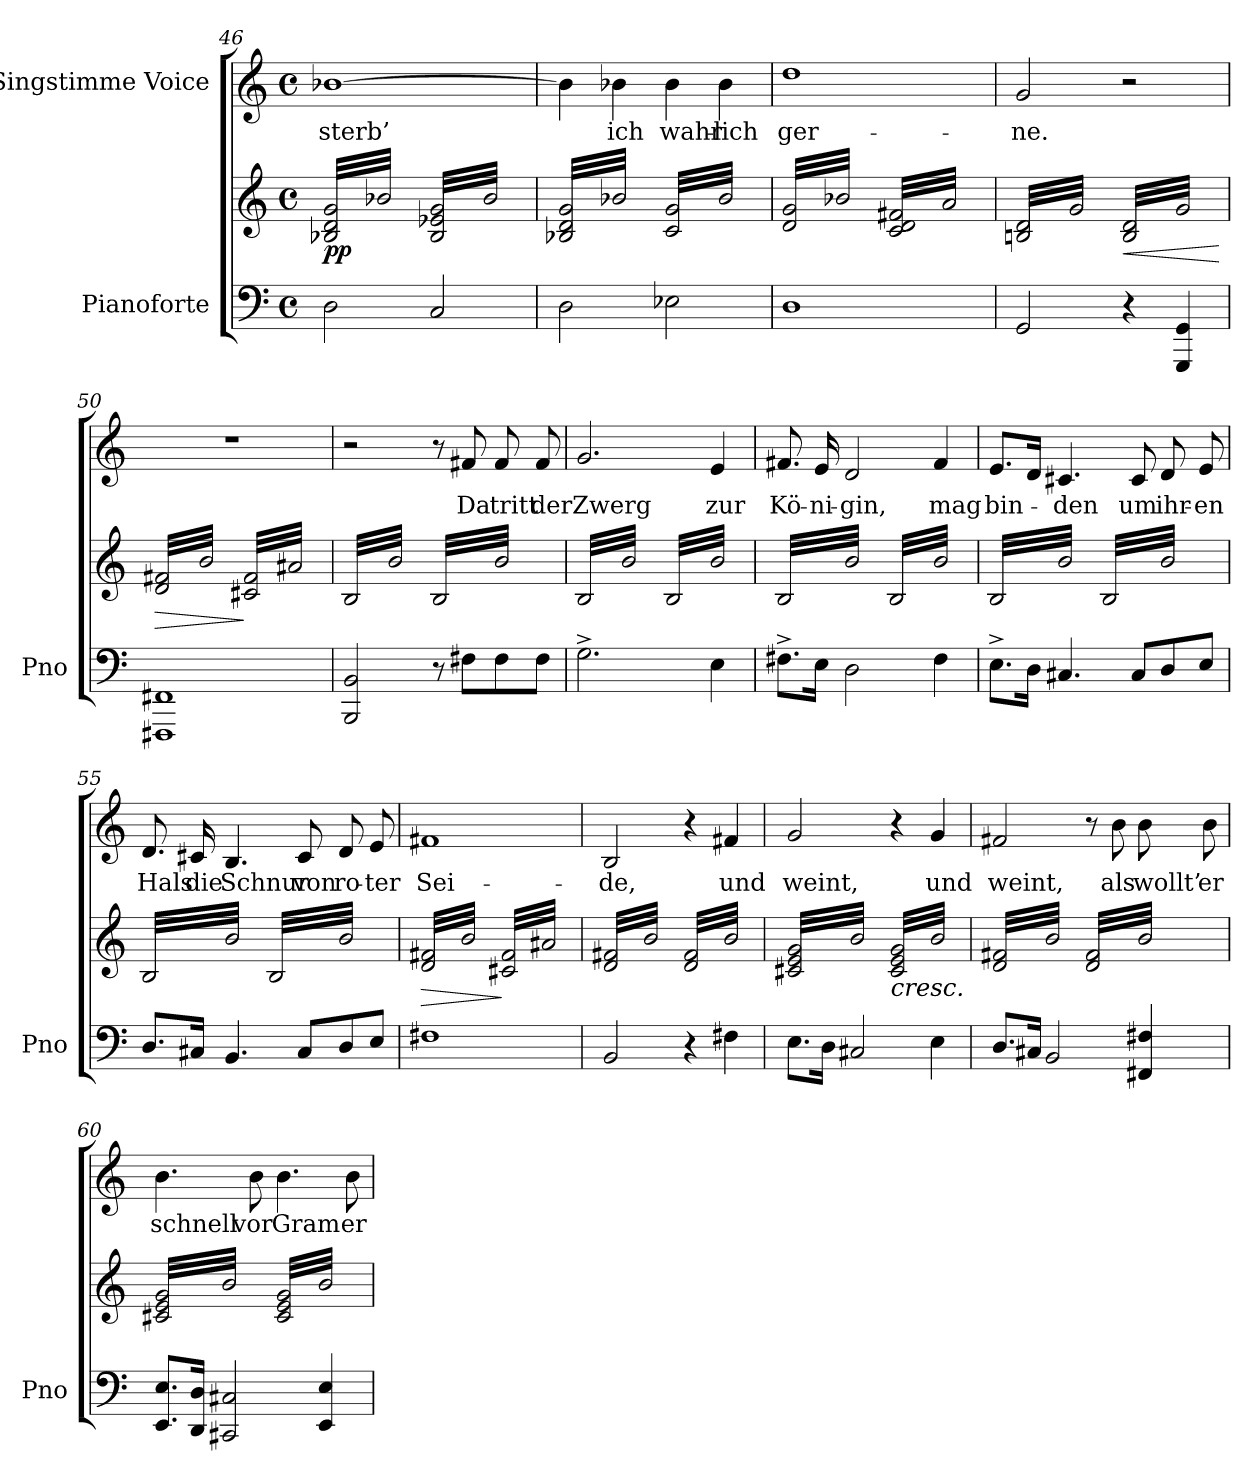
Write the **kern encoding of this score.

**kern	**kern	**dynam	**kern	**text
*part2	*part2	*part2	*part1	*part1
*staff3	*staff2	*staff2/3	*staff1	*staff1
*I"Pianoforte	*	*	*I"Singstimme Voice	*
*I'Pno	*	*	*	*
*clefF4	*clefG2	*	*clefG2	*
*k[]	*k[]	*	*k[]	*
*M4/4	*M4/4	*	*M4/4	*
*met(c)	*met(c)	*	*met(c)	*
=46	=46	=46	=46	=46
!	!	!LO:DY:b	!	!
*	*tremolo	*	*	*
2D\	32B-X/ 32d/ 32g/LLL	pp	[1b-X	sterb’
.	32b-X/	.	.	.
.	32B-X/ 32d/ 32g/	.	.	.
.	32b-X/	.	.	.
.	32B-X/ 32d/ 32g/	.	.	.
.	32b-X/	.	.	.
.	32B-X/ 32d/ 32g/	.	.	.
.	32b-X/	.	.	.
.	32B-X/ 32d/ 32g/	.	.	.
.	32b-X/	.	.	.
.	32B-X/ 32d/ 32g/	.	.	.
.	32b-X/	.	.	.
.	32B-X/ 32d/ 32g/	.	.	.
.	32b-X/	.	.	.
.	32B-X/ 32d/ 32g/	.	.	.
.	32b-X/JJJ	.	.	.
2C/	32B-/ 32e-X/ 32g/LLL	.	.	.
.	32b-/	.	.	.
.	32B-/ 32e-X/ 32g/	.	.	.
.	32b-/	.	.	.
.	32B-/ 32e-X/ 32g/	.	.	.
.	32b-/	.	.	.
.	32B-/ 32e-X/ 32g/	.	.	.
.	32b-/	.	.	.
.	32B-/ 32e-X/ 32g/	.	.	.
.	32b-/	.	.	.
.	32B-/ 32e-X/ 32g/	.	.	.
.	32b-/	.	.	.
.	32B-/ 32e-X/ 32g/	.	.	.
.	32b-/	.	.	.
.	32B-/ 32e-X/ 32g/	.	.	.
.	32b-/JJJ	.	.	.
=47	=47	=47	=47	=47
2D\	32B-X/ 32d/ 32g/LLL	.	4b-\]	.
.	32b-X/	.	.	.
.	32B-X/ 32d/ 32g/	.	.	.
.	32b-X/	.	.	.
.	32B-X/ 32d/ 32g/	.	.	.
.	32b-X/	.	.	.
.	32B-X/ 32d/ 32g/	.	.	.
.	32b-X/	.	.	.
.	32B-X/ 32d/ 32g/	.	4b-X\	ich
.	32b-X/	.	.	.
.	32B-X/ 32d/ 32g/	.	.	.
.	32b-X/	.	.	.
.	32B-X/ 32d/ 32g/	.	.	.
.	32b-X/	.	.	.
.	32B-X/ 32d/ 32g/	.	.	.
.	32b-X/JJJ	.	.	.
2E-X\	32c/ 32g/LLL	.	4b-\	wahr-
.	32b-/	.	.	.
.	32c/ 32g/	.	.	.
.	32b-/	.	.	.
.	32c/ 32g/	.	.	.
.	32b-/	.	.	.
.	32c/ 32g/	.	.	.
.	32b-/	.	.	.
.	32c/ 32g/	.	4b-\	-lich
.	32b-/	.	.	.
.	32c/ 32g/	.	.	.
.	32b-/	.	.	.
.	32c/ 32g/	.	.	.
.	32b-/	.	.	.
.	32c/ 32g/	.	.	.
.	32b-/JJJ	.	.	.
=48	=48	=48	=48	=48
1D	32d/ 32g/LLL	.	1dd	ger-
.	32b-X/	.	.	.
.	32d/ 32g/	.	.	.
.	32b-X/	.	.	.
.	32d/ 32g/	.	.	.
.	32b-X/	.	.	.
.	32d/ 32g/	.	.	.
.	32b-X/	.	.	.
.	32d/ 32g/	.	.	.
.	32b-X/	.	.	.
.	32d/ 32g/	.	.	.
.	32b-X/	.	.	.
.	32d/ 32g/	.	.	.
.	32b-X/	.	.	.
.	32d/ 32g/	.	.	.
.	32b-X/JJJ	.	.	.
.	32c/ 32d/ 32f#X/LLL	.	.	.
.	32a/	.	.	.
.	32c/ 32d/ 32f#X/	.	.	.
.	32a/	.	.	.
.	32c/ 32d/ 32f#X/	.	.	.
.	32a/	.	.	.
.	32c/ 32d/ 32f#X/	.	.	.
.	32a/	.	.	.
.	32c/ 32d/ 32f#X/	.	.	.
.	32a/	.	.	.
.	32c/ 32d/ 32f#X/	.	.	.
.	32a/	.	.	.
.	32c/ 32d/ 32f#X/	.	.	.
.	32a/	.	.	.
.	32c/ 32d/ 32f#X/	.	.	.
.	32a/JJJ	.	.	.
=49	=49	=49	=49	=49
2GG/	32Bn/ 32d/LLL	.	2g/	-ne.
.	32g/	.	.	.
.	32Bn/ 32d/	.	.	.
.	32g/	.	.	.
.	32Bn/ 32d/	.	.	.
.	32g/	.	.	.
.	32Bn/ 32d/	.	.	.
.	32g/	.	.	.
.	32Bn/ 32d/	.	.	.
.	32g/	.	.	.
.	32Bn/ 32d/	.	.	.
.	32g/	.	.	.
.	32Bn/ 32d/	.	.	.
.	32g/	.	.	.
.	32Bn/ 32d/	.	.	.
.	32g/JJJ	.	.	.
!	!	!LO:HP:b	!	!
4r	32B/ 32d/LLL	<	2r	.
.	32g/	.	.	.
.	32B/ 32d/	.	.	.
.	32g/	.	.	.
.	32B/ 32d/	.	.	.
.	32g/	.	.	.
.	32B/ 32d/	.	.	.
.	32g/	.	.	.
4GGG/ 4GG/	32B/ 32d/	.	.	.
.	32g/	.	.	.
.	32B/ 32d/	.	.	.
.	32g/	.	.	.
.	32B/ 32d/	.	.	.
.	32g/	.	.	.
.	32B/ 32d/	.	.	.
.	32g/JJJ	.	.	.
.	.	[	.	.
=50	=50	=50	=50	=50
!	!	!LO:HP:b	!	!
1FFF#X 1FF#X	32d/ 32f#X/LLL	>	1r	.
.	32b/	.	.	.
.	32d/ 32f#X/	.	.	.
.	32b/	.	.	.
.	32d/ 32f#X/	.	.	.
.	32b/	.	.	.
.	32d/ 32f#X/	.	.	.
.	32b/	.	.	.
.	32d/ 32f#X/	.	.	.
.	32b/	.	.	.
.	32d/ 32f#X/	.	.	.
.	32b/	.	.	.
.	32d/ 32f#X/	.	.	.
.	32b/	.	.	.
.	32d/ 32f#X/	.	.	.
.	32b/JJJ	.	.	.
.	32c#X/ 32f#/LLL	]	.	.
.	32a#X/	.	.	.
.	32c#X/ 32f#/	.	.	.
.	32a#X/	.	.	.
.	32c#X/ 32f#/	.	.	.
.	32a#X/	.	.	.
.	32c#X/ 32f#/	.	.	.
.	32a#X/	.	.	.
.	32c#X/ 32f#/	.	.	.
.	32a#X/	.	.	.
.	32c#X/ 32f#/	.	.	.
.	32a#X/	.	.	.
.	32c#X/ 32f#/	.	.	.
.	32a#X/	.	.	.
.	32c#X/ 32f#/	.	.	.
.	32a#X/JJJ	.	.	.
=51	=51	=51	=51	=51
2BBB/ 2BB/	32B/LLL	.	2r	.
.	32b/	.	.	.
.	32B/	.	.	.
.	32b/	.	.	.
.	32B/	.	.	.
.	32b/	.	.	.
.	32B/	.	.	.
.	32b/	.	.	.
.	32B/	.	.	.
.	32b/	.	.	.
.	32B/	.	.	.
.	32b/	.	.	.
.	32B/	.	.	.
.	32b/	.	.	.
.	32B/	.	.	.
.	32b/JJJ	.	.	.
8r	32B/LLL	.	8r	.
.	32b/	.	.	.
.	32B/	.	.	.
.	32b/	.	.	.
8F#X\L	32B/	.	8f#X/	Da
.	32b/	.	.	.
.	32B/	.	.	.
.	32b/	.	.	.
8F#\	32B/	.	8f#/	tritt
.	32b/	.	.	.
.	32B/	.	.	.
.	32b/	.	.	.
8F#\J	32B/	.	8f#/	der
.	32b/	.	.	.
.	32B/	.	.	.
.	32b/JJJ	.	.	.
=52	=52	=52	=52	=52
2.G^\	32B/LLL	.	2.g/	Zwerg
.	32b/	.	.	.
.	32B/	.	.	.
.	32b/	.	.	.
.	32B/	.	.	.
.	32b/	.	.	.
.	32B/	.	.	.
.	32b/	.	.	.
.	32B/	.	.	.
.	32b/	.	.	.
.	32B/	.	.	.
.	32b/	.	.	.
.	32B/	.	.	.
.	32b/	.	.	.
.	32B/	.	.	.
.	32b/JJJ	.	.	.
.	32B/LLL	.	.	.
.	32b/	.	.	.
.	32B/	.	.	.
.	32b/	.	.	.
.	32B/	.	.	.
.	32b/	.	.	.
.	32B/	.	.	.
.	32b/	.	.	.
4E\	32B/	.	4e/	zur
.	32b/	.	.	.
.	32B/	.	.	.
.	32b/	.	.	.
.	32B/	.	.	.
.	32b/	.	.	.
.	32B/	.	.	.
.	32b/JJJ	.	.	.
=53	=53	=53	=53	=53
8.F#X^\L	32B/LLL	.	8.f#X/	Kö-
.	32b/	.	.	.
.	32B/	.	.	.
.	32b/	.	.	.
.	32B/	.	.	.
.	32b/	.	.	.
16E\Jk	32B/	.	16e/	-ni-
.	32b/	.	.	.
2D\	32B/	.	2d/	-gin,
.	32b/	.	.	.
.	32B/	.	.	.
.	32b/	.	.	.
.	32B/	.	.	.
.	32b/	.	.	.
.	32B/	.	.	.
.	32b/JJJ	.	.	.
.	32B/LLL	.	.	.
.	32b/	.	.	.
.	32B/	.	.	.
.	32b/	.	.	.
.	32B/	.	.	.
.	32b/	.	.	.
.	32B/	.	.	.
.	32b/	.	.	.
4F#\	32B/	.	4f#/	mag
.	32b/	.	.	.
.	32B/	.	.	.
.	32b/	.	.	.
.	32B/	.	.	.
.	32b/	.	.	.
.	32B/	.	.	.
.	32b/JJJ	.	.	.
=54	=54	=54	=54	=54
8.E^\L	32B/LLL	.	8.e/L	bin-
.	32b/	.	.	.
.	32B/	.	.	.
.	32b/	.	.	.
.	32B/	.	.	.
.	32b/	.	.	.
16D\Jk	32B/	.	16d/Jk	.
.	32b/	.	.	.
4.C#X/	32B/	.	4.c#X/	-den
.	32b/	.	.	.
.	32B/	.	.	.
.	32b/	.	.	.
.	32B/	.	.	.
.	32b/	.	.	.
.	32B/	.	.	.
.	32b/JJJ	.	.	.
.	32B/LLL	.	.	.
.	32b/	.	.	.
.	32B/	.	.	.
.	32b/	.	.	.
8C#/L	32B/	.	8c#/	um
.	32b/	.	.	.
.	32B/	.	.	.
.	32b/	.	.	.
8D/	32B/	.	8d/	ihr-
.	32b/	.	.	.
.	32B/	.	.	.
.	32b/	.	.	.
8E/J	32B/	.	8e/	-en
.	32b/	.	.	.
.	32B/	.	.	.
.	32b/JJJ	.	.	.
=55	=55	=55	=55	=55
8.D/L	32B/LLL	.	8.d/	Hals
.	32b/	.	.	.
.	32B/	.	.	.
.	32b/	.	.	.
.	32B/	.	.	.
.	32b/	.	.	.
16C#X/Jk	32B/	.	16c#X/	die
.	32b/	.	.	.
4.BB/	32B/	.	4.B/	Schnur
.	32b/	.	.	.
.	32B/	.	.	.
.	32b/	.	.	.
.	32B/	.	.	.
.	32b/	.	.	.
.	32B/	.	.	.
.	32b/JJJ	.	.	.
.	32B/LLL	.	.	.
.	32b/	.	.	.
.	32B/	.	.	.
.	32b/	.	.	.
8C#/L	32B/	.	8c#/	von
.	32b/	.	.	.
.	32B/	.	.	.
.	32b/	.	.	.
8D/	32B/	.	8d/	ro-
.	32b/	.	.	.
.	32B/	.	.	.
.	32b/	.	.	.
8E/J	32B/	.	8e/	-ter
.	32b/	.	.	.
.	32B/	.	.	.
.	32b/JJJ	.	.	.
=56	=56	=56	=56	=56
!	!	!LO:HP:b	!	!
1F#X	32d/ 32f#X/LLL	>	1f#X	Sei-
.	32b/	.	.	.
.	32d/ 32f#X/	.	.	.
.	32b/	.	.	.
.	32d/ 32f#X/	.	.	.
.	32b/	.	.	.
.	32d/ 32f#X/	.	.	.
.	32b/	.	.	.
.	32d/ 32f#X/	.	.	.
.	32b/	.	.	.
.	32d/ 32f#X/	.	.	.
.	32b/	.	.	.
.	32d/ 32f#X/	.	.	.
.	32b/	.	.	.
.	32d/ 32f#X/	.	.	.
.	32b/JJJ	.	.	.
.	32c#X/ 32f#/LLL	]	.	.
.	32a#X/	.	.	.
.	32c#X/ 32f#/	.	.	.
.	32a#X/	.	.	.
.	32c#X/ 32f#/	.	.	.
.	32a#X/	.	.	.
.	32c#X/ 32f#/	.	.	.
.	32a#X/	.	.	.
.	32c#X/ 32f#/	.	.	.
.	32a#X/	.	.	.
.	32c#X/ 32f#/	.	.	.
.	32a#X/	.	.	.
.	32c#X/ 32f#/	.	.	.
.	32a#X/	.	.	.
.	32c#X/ 32f#/	.	.	.
.	32a#X/JJJ	.	.	.
=57	=57	=57	=57	=57
2BB/	32d/ 32f#X/LLL	.	2B/	-de,
.	32b/	.	.	.
.	32d/ 32f#X/	.	.	.
.	32b/	.	.	.
.	32d/ 32f#X/	.	.	.
.	32b/	.	.	.
.	32d/ 32f#X/	.	.	.
.	32b/	.	.	.
.	32d/ 32f#X/	.	.	.
.	32b/	.	.	.
.	32d/ 32f#X/	.	.	.
.	32b/	.	.	.
.	32d/ 32f#X/	.	.	.
.	32b/	.	.	.
.	32d/ 32f#X/	.	.	.
.	32b/JJJ	.	.	.
4r	32d/ 32f#/LLL	.	4r	.
.	32b/	.	.	.
.	32d/ 32f#/	.	.	.
.	32b/	.	.	.
.	32d/ 32f#/	.	.	.
.	32b/	.	.	.
.	32d/ 32f#/	.	.	.
.	32b/	.	.	.
4F#X\	32d/ 32f#/	.	4f#X/	und
.	32b/	.	.	.
.	32d/ 32f#/	.	.	.
.	32b/	.	.	.
.	32d/ 32f#/	.	.	.
.	32b/	.	.	.
.	32d/ 32f#/	.	.	.
.	32b/JJJ	.	.	.
=58	=58	=58	=58	=58
8.E\L	32c#X/ 32e/ 32g/LLL	.	2g/	weint,
.	32b/	.	.	.
.	32c#X/ 32e/ 32g/	.	.	.
.	32b/	.	.	.
.	32c#X/ 32e/ 32g/	.	.	.
.	32b/	.	.	.
16D\Jk	32c#X/ 32e/ 32g/	.	.	.
.	32b/	.	.	.
2C#X/	32c#X/ 32e/ 32g/	.	.	.
.	32b/	.	.	.
.	32c#X/ 32e/ 32g/	.	.	.
.	32b/	.	.	.
.	32c#X/ 32e/ 32g/	.	.	.
.	32b/	.	.	.
.	32c#X/ 32e/ 32g/	.	.	.
.	32b/JJJ	.	.	.
!	!LO:TX:b:i:t=cresc.	!	!	!
.	32c#/ 32e/ 32g/LLL	.	4r	.
.	32b/	.	.	.
.	32c#/ 32e/ 32g/	.	.	.
.	32b/	.	.	.
.	32c#/ 32e/ 32g/	.	.	.
.	32b/	.	.	.
.	32c#/ 32e/ 32g/	.	.	.
.	32b/	.	.	.
4E\	32c#/ 32e/ 32g/	.	4g/	und
.	32b/	.	.	.
.	32c#/ 32e/ 32g/	.	.	.
.	32b/	.	.	.
.	32c#/ 32e/ 32g/	.	.	.
.	32b/	.	.	.
.	32c#/ 32e/ 32g/	.	.	.
.	32b/JJJ	.	.	.
=59	=59	=59	=59	=59
8.D/L	32d/ 32f#X/LLL	.	2f#X/	weint,
.	32b/	.	.	.
.	32d/ 32f#X/	.	.	.
.	32b/	.	.	.
.	32d/ 32f#X/	.	.	.
.	32b/	.	.	.
16C#X/Jk	32d/ 32f#X/	.	.	.
.	32b/	.	.	.
2BB/	32d/ 32f#X/	.	.	.
.	32b/	.	.	.
.	32d/ 32f#X/	.	.	.
.	32b/	.	.	.
.	32d/ 32f#X/	.	.	.
.	32b/	.	.	.
.	32d/ 32f#X/	.	.	.
.	32b/JJJ	.	.	.
.	32d/ 32f#/LLL	.	8r	.
.	32b/	.	.	.
.	32d/ 32f#/	.	.	.
.	32b/	.	.	.
.	32d/ 32f#/	.	8b\	als
.	32b/	.	.	.
.	32d/ 32f#/	.	.	.
.	32b/	.	.	.
4FF#X/ 4F#X/	32d/ 32f#/	.	8b\	wollt’
.	32b/	.	.	.
.	32d/ 32f#/	.	.	.
.	32b/	.	.	.
.	32d/ 32f#/	.	8b\	er
.	32b/	.	.	.
.	32d/ 32f#/	.	.	.
.	32b/JJJ	.	.	.
=60	=60	=60	=60	=60
8.EE/ 8.E/L	32c#X/ 32e/ 32g/LLL	.	4.b\	schnell
.	32b/	.	.	.
.	32c#X/ 32e/ 32g/	.	.	.
.	32b/	.	.	.
.	32c#X/ 32e/ 32g/	.	.	.
.	32b/	.	.	.
16DD/ 16D/Jk	32c#X/ 32e/ 32g/	.	.	.
.	32b/	.	.	.
2CC#X/ 2C#X/	32c#X/ 32e/ 32g/	.	.	.
.	32b/	.	.	.
.	32c#X/ 32e/ 32g/	.	.	.
.	32b/	.	.	.
.	32c#X/ 32e/ 32g/	.	8b\	vor
.	32b/	.	.	.
.	32c#X/ 32e/ 32g/	.	.	.
.	32b/JJJ	.	.	.
.	32c#/ 32e/ 32g/LLL	.	4.b\	Gram
.	32b/	.	.	.
.	32c#/ 32e/ 32g/	.	.	.
.	32b/	.	.	.
.	32c#/ 32e/ 32g/	.	.	.
.	32b/	.	.	.
.	32c#/ 32e/ 32g/	.	.	.
.	32b/	.	.	.
4EE/ 4E/	32c#/ 32e/ 32g/	.	.	.
.	32b/	.	.	.
.	32c#/ 32e/ 32g/	.	.	.
.	32b/	.	.	.
.	32c#/ 32e/ 32g/	.	8b\	er-
.	32b/	.	.	.
.	32c#/ 32e/ 32g/	.	.	.
.	32b/JJJ	.	.	.
*	*Xtremolo	*	*	*
.	.	.	.	.
.	.	.	.	.
.	.	.	.	.
.	.	.	.	.
.	.	.	.	.
.	.	.	.	.
.	.	.	.	.
.	.	.	.	.
=	=	=	=	=
*-	*-	*-	*-	*-
